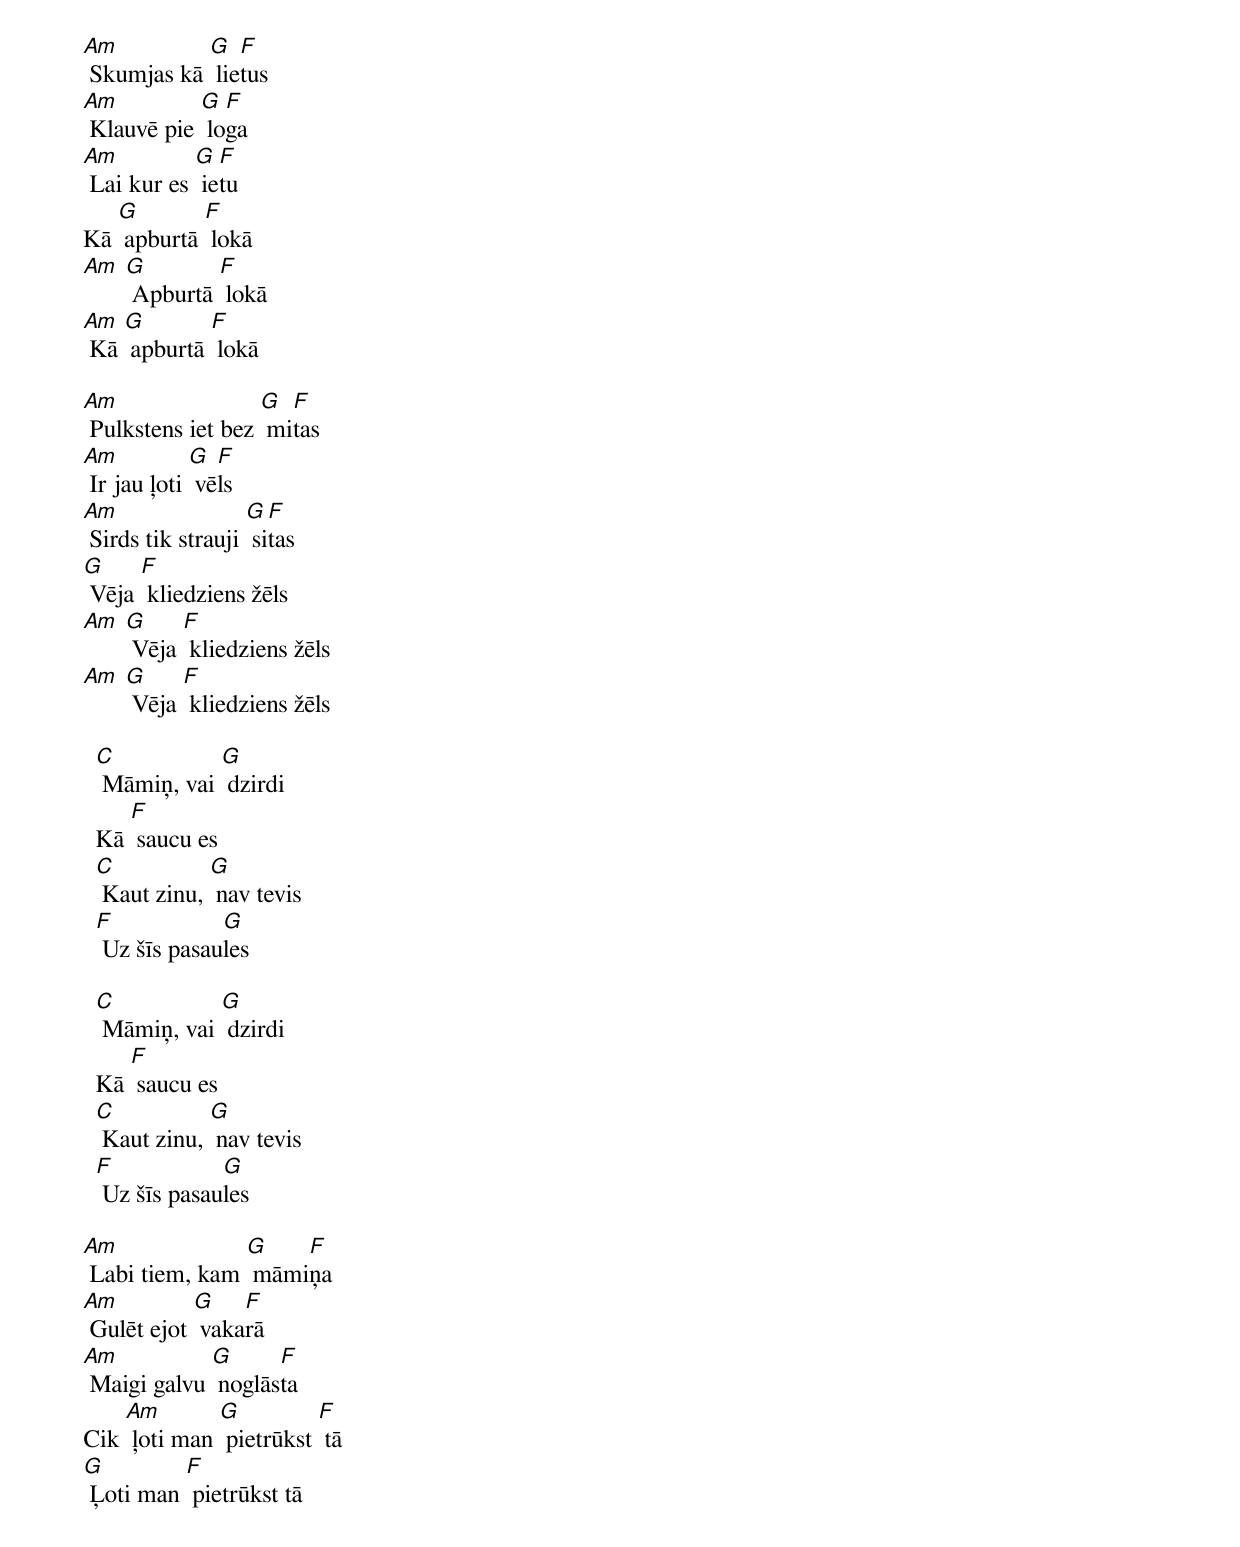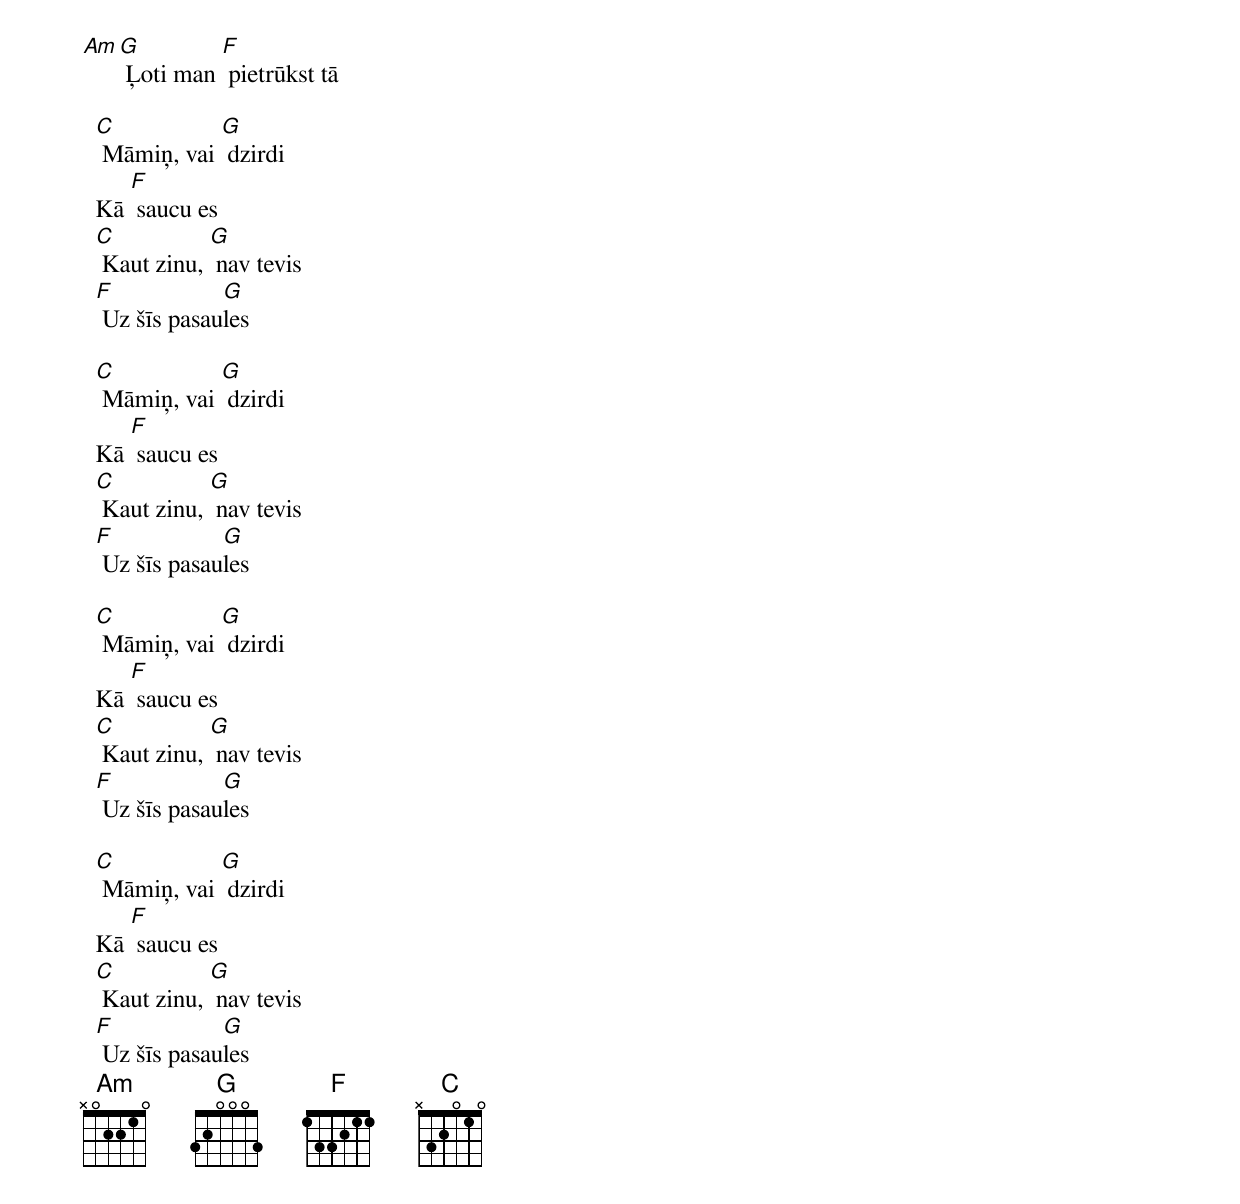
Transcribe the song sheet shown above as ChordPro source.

[Am] Skumjas kā [G] lie[F]tus
[Am] Klauvē pie [G] lo[F]ga
[Am] Lai kur es [G] ie[F]tu
Kā [G] apburtā [F] lokā
[Am] [G] Apburtā [F] lokā
[Am] Kā [G] apburtā [F] lokā

[Am] Pulkstens iet bez [G] mi[F]tas
[Am] Ir jau ļoti [G] vē[F]ls
[Am] Sirds tik strauji [G] si[F]tas
[G] Vēja [F] kliedziens žēls
[Am] [G] Vēja [F] kliedziens žēls
[Am] [G] Vēja [F] kliedziens žēls

  [C] Māmiņ, vai [G] dzirdi
  Kā [F] saucu es
  [C] Kaut zinu, [G] nav tevis
  [F] Uz šīs pasau[G]les

  [C] Māmiņ, vai [G] dzirdi
  Kā [F] saucu es
  [C] Kaut zinu, [G] nav tevis
  [F] Uz šīs pasau[G]les

[Am] Labi tiem, kam [G] māmi[F]ņa
[Am] Gulēt ejot [G] vaka[F]rā
[Am] Maigi galvu [G] noglās[F]ta
Cik [Am] ļoti man [G] pietrūkst [F] tā
[G] Ļoti man [F] pietrūkst tā
[Am][G] Ļoti man [F] pietrūkst tā

  [C] Māmiņ, vai [G] dzirdi
  Kā [F] saucu es
  [C] Kaut zinu, [G] nav tevis
  [F] Uz šīs pasau[G]les

  [C] Māmiņ, vai [G] dzirdi
  Kā [F] saucu es
  [C] Kaut zinu, [G] nav tevis
  [F] Uz šīs pasau[G]les

  [C] Māmiņ, vai [G] dzirdi
  Kā [F] saucu es
  [C] Kaut zinu, [G] nav tevis
  [F] Uz šīs pasau[G]les

  [C] Māmiņ, vai [G] dzirdi
  Kā [F] saucu es
  [C] Kaut zinu, [G] nav tevis
  [F] Uz šīs pasau[G]les
